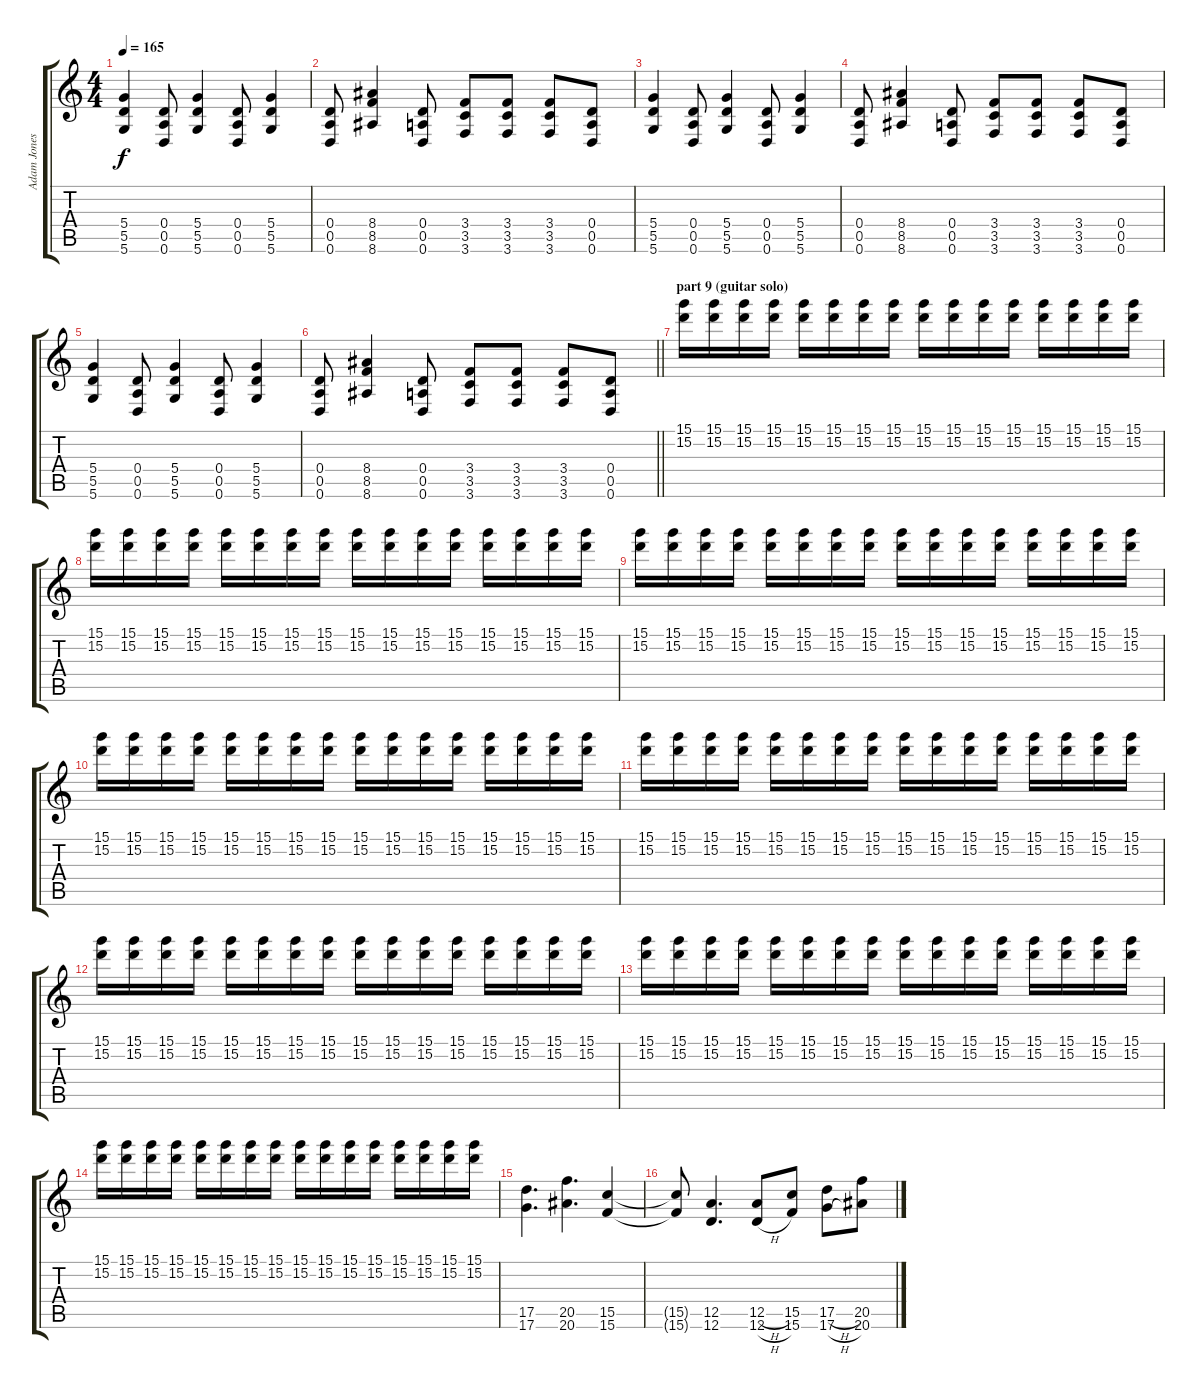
\track ("Adam Jones / guitar" "Adam Jones") {instrument distortionguitar}
\staff {score tabs}
\tuning (E4 B3 G3 D3 A2 D2) {hide}
\ts (4 4)
\tempo 165
\clef g2
\ks c
(5.4 5.5 5.6).4{dy f} (0.4 0.5 0.6).8 (5.4 5.5 5.6).4 (0.4 0.5 0.6).8 (5.4 5.5 5.6).4 |
(0.4 0.5 0.6).8 (8.4 8.5 8.6).4 (0.4 0.5 0.6).8 (3.4 3.5 3.6).8 (3.4 3.5 3.6).8 (3.4 3.5 3.6).8 (0.4 0.5 0.6).8 |
(5.4 5.5 5.6).4 (0.4 0.5 0.6).8 (5.4 5.5 5.6).4 (0.4 0.5 0.6).8 (5.4 5.5 5.6).4 |
(0.4 0.5 0.6).8 (8.4 8.5 8.6).4 (0.4 0.5 0.6).8 (3.4 3.5 3.6).8 (3.4 3.5 3.6).8 (3.4 3.5 3.6).8 (0.4 0.5 0.6).8 |
(5.4 5.5 5.6).4 (0.4 0.5 0.6).8 (5.4 5.5 5.6).4 (0.4 0.5 0.6).8 (5.4 5.5 5.6).4 |
\barLineRight lightlight
(0.4 0.5 0.6).8 (8.4 8.5 8.6).4 (0.4 0.5 0.6).8 (3.4 3.5 3.6).8 (3.4 3.5 3.6).8 (3.4 3.5 3.6).8 (0.4 0.5 0.6).8 |
\section ("" "part 9 (guitar solo)")
(15.1 15.2).16 (15.1 15.2).16 (15.1 15.2).16 (15.1 15.2).16 (15.1 15.2).16 (15.1 15.2).16 (15.1 15.2).16 (15.1 15.2).16 (15.1 15.2).16 (15.1 15.2).16 (15.1 15.2).16 (15.1 15.2).16 (15.1 15.2).16 (15.1 15.2).16 (15.1 15.2).16 (15.1 15.2).16 |
(15.1 15.2).16 (15.1 15.2).16 (15.1 15.2).16 (15.1 15.2).16 (15.1 15.2).16 (15.1 15.2).16 (15.1 15.2).16 (15.1 15.2).16 (15.1 15.2).16 (15.1 15.2).16 (15.1 15.2).16 (15.1 15.2).16 (15.1 15.2).16 (15.1 15.2).16 (15.1 15.2).16 (15.1 15.2).16 |
(15.1 15.2).16 (15.1 15.2).16 (15.1 15.2).16 (15.1 15.2).16 (15.1 15.2).16 (15.1 15.2).16 (15.1 15.2).16 (15.1 15.2).16 (15.1 15.2).16 (15.1 15.2).16 (15.1 15.2).16 (15.1 15.2).16 (15.1 15.2).16 (15.1 15.2).16 (15.1 15.2).16 (15.1 15.2).16 |
(15.1 15.2).16 (15.1 15.2).16 (15.1 15.2).16 (15.1 15.2).16 (15.1 15.2).16 (15.1 15.2).16 (15.1 15.2).16 (15.1 15.2).16 (15.1 15.2).16 (15.1 15.2).16 (15.1 15.2).16 (15.1 15.2).16 (15.1 15.2).16 (15.1 15.2).16 (15.1 15.2).16 (15.1 15.2).16 |
(15.1 15.2).16 (15.1 15.2).16 (15.1 15.2).16 (15.1 15.2).16 (15.1 15.2).16 (15.1 15.2).16 (15.1 15.2).16 (15.1 15.2).16 (15.1 15.2).16 (15.1 15.2).16 (15.1 15.2).16 (15.1 15.2).16 (15.1 15.2).16 (15.1 15.2).16 (15.1 15.2).16 (15.1 15.2).16 |
(15.1 15.2).16 (15.1 15.2).16 (15.1 15.2).16 (15.1 15.2).16 (15.1 15.2).16 (15.1 15.2).16 (15.1 15.2).16 (15.1 15.2).16 (15.1 15.2).16 (15.1 15.2).16 (15.1 15.2).16 (15.1 15.2).16 (15.1 15.2).16 (15.1 15.2).16 (15.1 15.2).16 (15.1 15.2).16 |
(15.1 15.2).16 (15.1 15.2).16 (15.1 15.2).16 (15.1 15.2).16 (15.1 15.2).16 (15.1 15.2).16 (15.1 15.2).16 (15.1 15.2).16 (15.1 15.2).16 (15.1 15.2).16 (15.1 15.2).16 (15.1 15.2).16 (15.1 15.2).16 (15.1 15.2).16 (15.1 15.2).16 (15.1 15.2).16 |
(15.1 15.2).16 (15.1 15.2).16 (15.1 15.2).16 (15.1 15.2).16 (15.1 15.2).16 (15.1 15.2).16 (15.1 15.2).16 (15.1 15.2).16 (15.1 15.2).16 (15.1 15.2).16 (15.1 15.2).16 (15.1 15.2).16 (15.1 15.2).16 (15.1 15.2).16 (15.1 15.2).16 (15.1 15.2).16 |
(17.5 17.6).4{d} (20.5 20.6).4{d} (15.5 15.6).4 |
(15.5{t} 15.6{t}).8 (12.5 12.6).4{d} (12.5{h} 12.6{h}).8 (15.5 15.6).8 (17.5{h} 17.6{h}).8 (20.5 20.6).8
